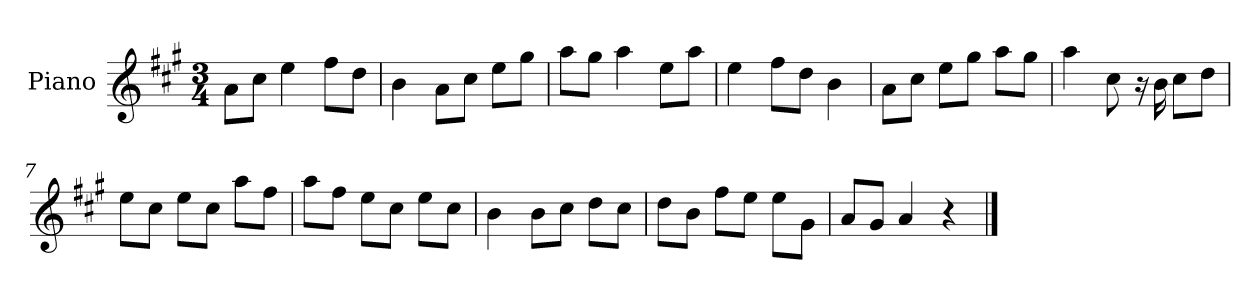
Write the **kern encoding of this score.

**kern
*part1
*staff1
*I"Piano
*I'P-no
*clefG2
*k[f#c#g#]
*M3/4
*MM90
=1
8a\L
8cc#\J
4ee\
8ff#\L
8dd\J
=2
4b\
8a\L
8cc#\J
8ee\L
8gg#\J
=3
8aa\L
8gg#\J
4aa\
8ee\L
8aa\J
=4
4ee\
8ff#\L
8dd\J
4b\
=5
8a\L
8cc#\J
8ee\L
8gg#\J
8aa\L
8gg#\J
=6
4aa\
8cc#\
16r
16b\
8cc#\L
8dd\J
=7
8ee\L
8cc#\J
8ee\L
8cc#\J
8aa\L
8ff#\J
!!LO:LB:g=z
=8
8aa\L
8ff#\J
8ee\L
8cc#\J
8ee\L
8cc#\J
=9
4b\
8b\L
8cc#\J
8dd\L
8cc#\J
=10
8dd\L
8b\J
8ff#\L
8ee\J
8ee\L
8g#\J
=11
8a/L
8g#/J
4a/
4r
==
*-
